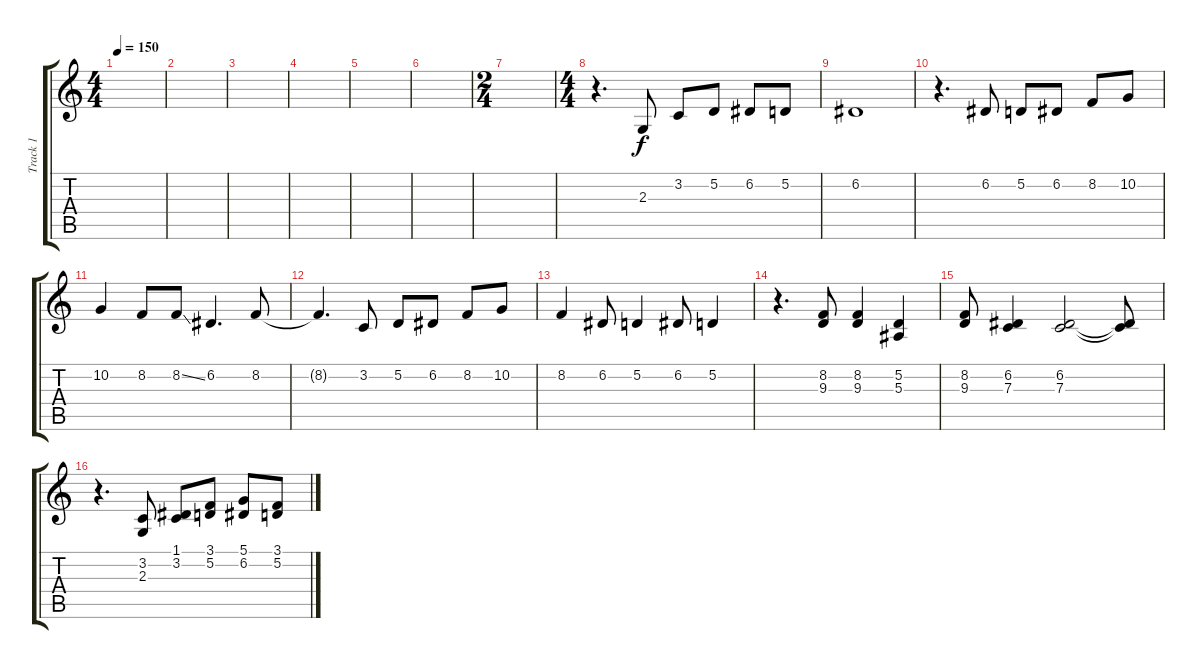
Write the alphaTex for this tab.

\track ("Track 1" "Track 1") {instrument altosax}
\staff {score tabs}
\tuning (D4 A3 F3 C3 G2 D2) {hide}
\ts (4 4)
\tempo 150
\clef g2
\ks c
|
|
|
|
|
|
\ts (2 4)
|
\ts (4 4)
r.4{d} 2.3.8 3.2.8 5.2.8 6.2.8 5.2.8 |
6.2.1 |
r.4{d} 6.2.8 5.2.8 6.2.8 8.2.8 10.2.8 |
10.2.4 8.2.8 8.2{ss}.8 6.2.4{d} 8.2.8 |
8.2{t}.4{d} 3.2.8 5.2.8 6.2.8 8.2.8 10.2.8 |
8.2.4 6.2.8 5.2.4 6.2.8 5.2.4 |
r.4{d} (8.2 9.3).8 (8.2 9.3).4 (5.2 5.3).4 |
(8.2 9.3).8 (6.2 7.3).4 (6.2 7.3).2 (6.2{t} 7.3{t}).8 |
r.4{d} (3.2 2.3).8 (1.1 3.2).8 (3.1 5.2).8 (5.1 6.2).8 (3.1 5.2).8
